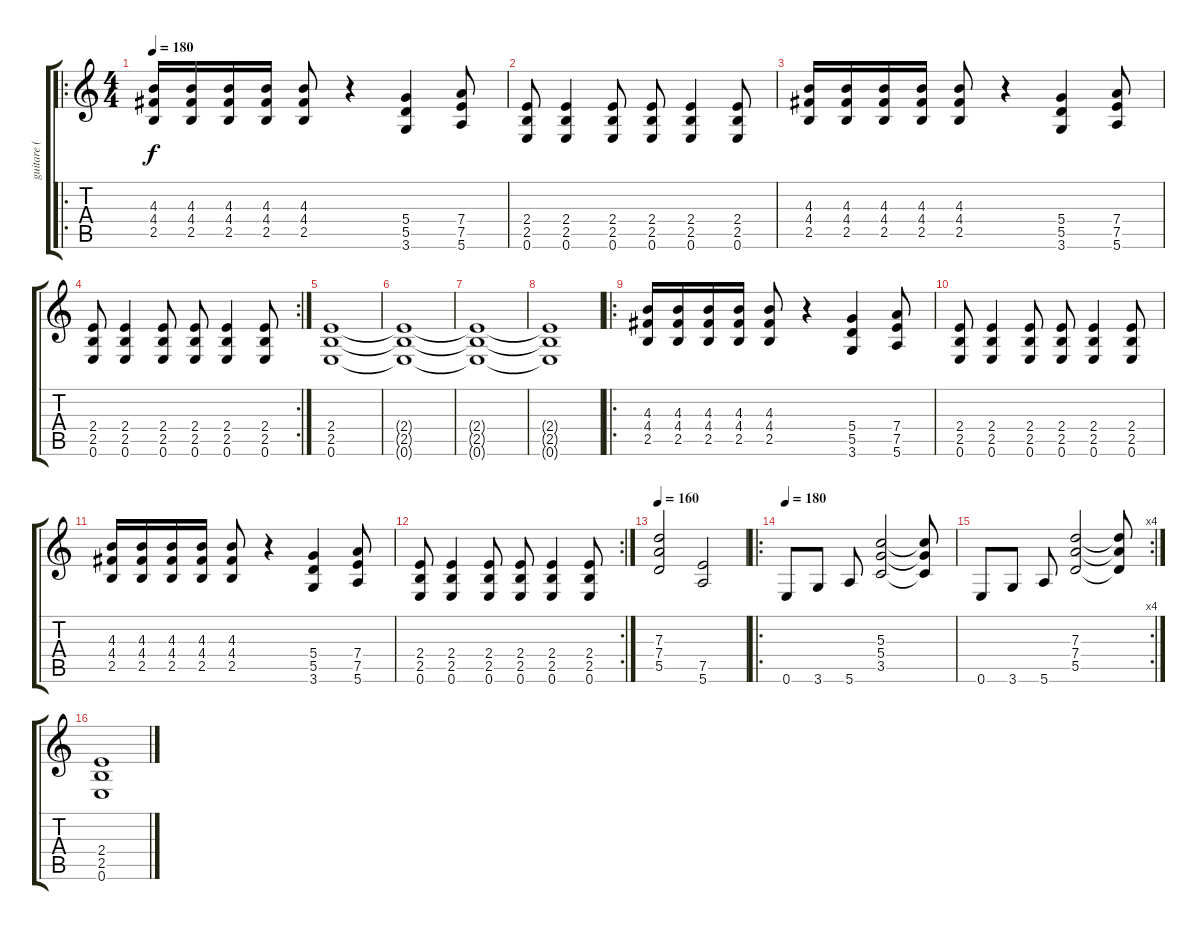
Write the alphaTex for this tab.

\track ("guitare ( Ian MacKaye ) " "guitare ( ") {instrument distortionguitar}
\staff {score tabs}
\tuning (E4 B3 G3 D3 A2 E2) {hide}
\ro
\ts (4 4)
\tempo 180
\clef g2
\ks c
(4.3 4.4 2.5).16{dy f} (4.3 4.4 2.5).16 (4.3 4.4 2.5).16 (4.3 4.4 2.5).16 (4.3 4.4 2.5).8 r.4 (5.4 5.5 3.6).4 (7.4 7.5 5.6).8 |
(2.4 2.5 0.6).8 (2.4 2.5 0.6).4 (2.4 2.5 0.6).8 (2.4 2.5 0.6).8 (2.4 2.5 0.6).4 (2.4 2.5 0.6).8 |
(4.3 4.4 2.5).16 (4.3 4.4 2.5).16 (4.3 4.4 2.5).16 (4.3 4.4 2.5).16 (4.3 4.4 2.5).8 r.4 (5.4 5.5 3.6).4 (7.4 7.5 5.6).8 |
\rc 2
(2.4 2.5 0.6).8 (2.4 2.5 0.6).4 (2.4 2.5 0.6).8 (2.4 2.5 0.6).8 (2.4 2.5 0.6).4 (2.4 2.5 0.6).8 |
(2.4 2.5 0.6).1 |
(2.4{t} 2.5{t} 0.6{t}).1 |
(2.4{t} 2.5{t} 0.6{t}).1 |
(2.4{t} 2.5{t} 0.6{t}).1 |
\ro
(4.3 4.4 2.5).16 (4.3 4.4 2.5).16 (4.3 4.4 2.5).16 (4.3 4.4 2.5).16 (4.3 4.4 2.5).8 r.4 (5.4 5.5 3.6).4 (7.4 7.5 5.6).8 |
(2.4 2.5 0.6).8 (2.4 2.5 0.6).4 (2.4 2.5 0.6).8 (2.4 2.5 0.6).8 (2.4 2.5 0.6).4 (2.4 2.5 0.6).8 |
(4.3 4.4 2.5).16 (4.3 4.4 2.5).16 (4.3 4.4 2.5).16 (4.3 4.4 2.5).16 (4.3 4.4 2.5).8 r.4 (5.4 5.5 3.6).4 (7.4 7.5 5.6).8 |
\rc 2
(2.4 2.5 0.6).8 (2.4 2.5 0.6).4 (2.4 2.5 0.6).8 (2.4 2.5 0.6).8 (2.4 2.5 0.6).4 (2.4 2.5 0.6).8 |
\tempo 160
(7.3 7.4 5.5).2 (7.5 5.6).2 |
\ro
\tempo 180
0.6.8 3.6.8 5.6.8 (5.3 5.4 3.5).2 (5.3{t} 5.4{t} 3.5{t}).8 |
\rc 4
0.6.8 3.6.8 5.6.8 (7.3 7.4 5.5).2 (7.3{t} 7.4{t} 5.5{t}).8 |
(2.4 2.5 0.6).1
